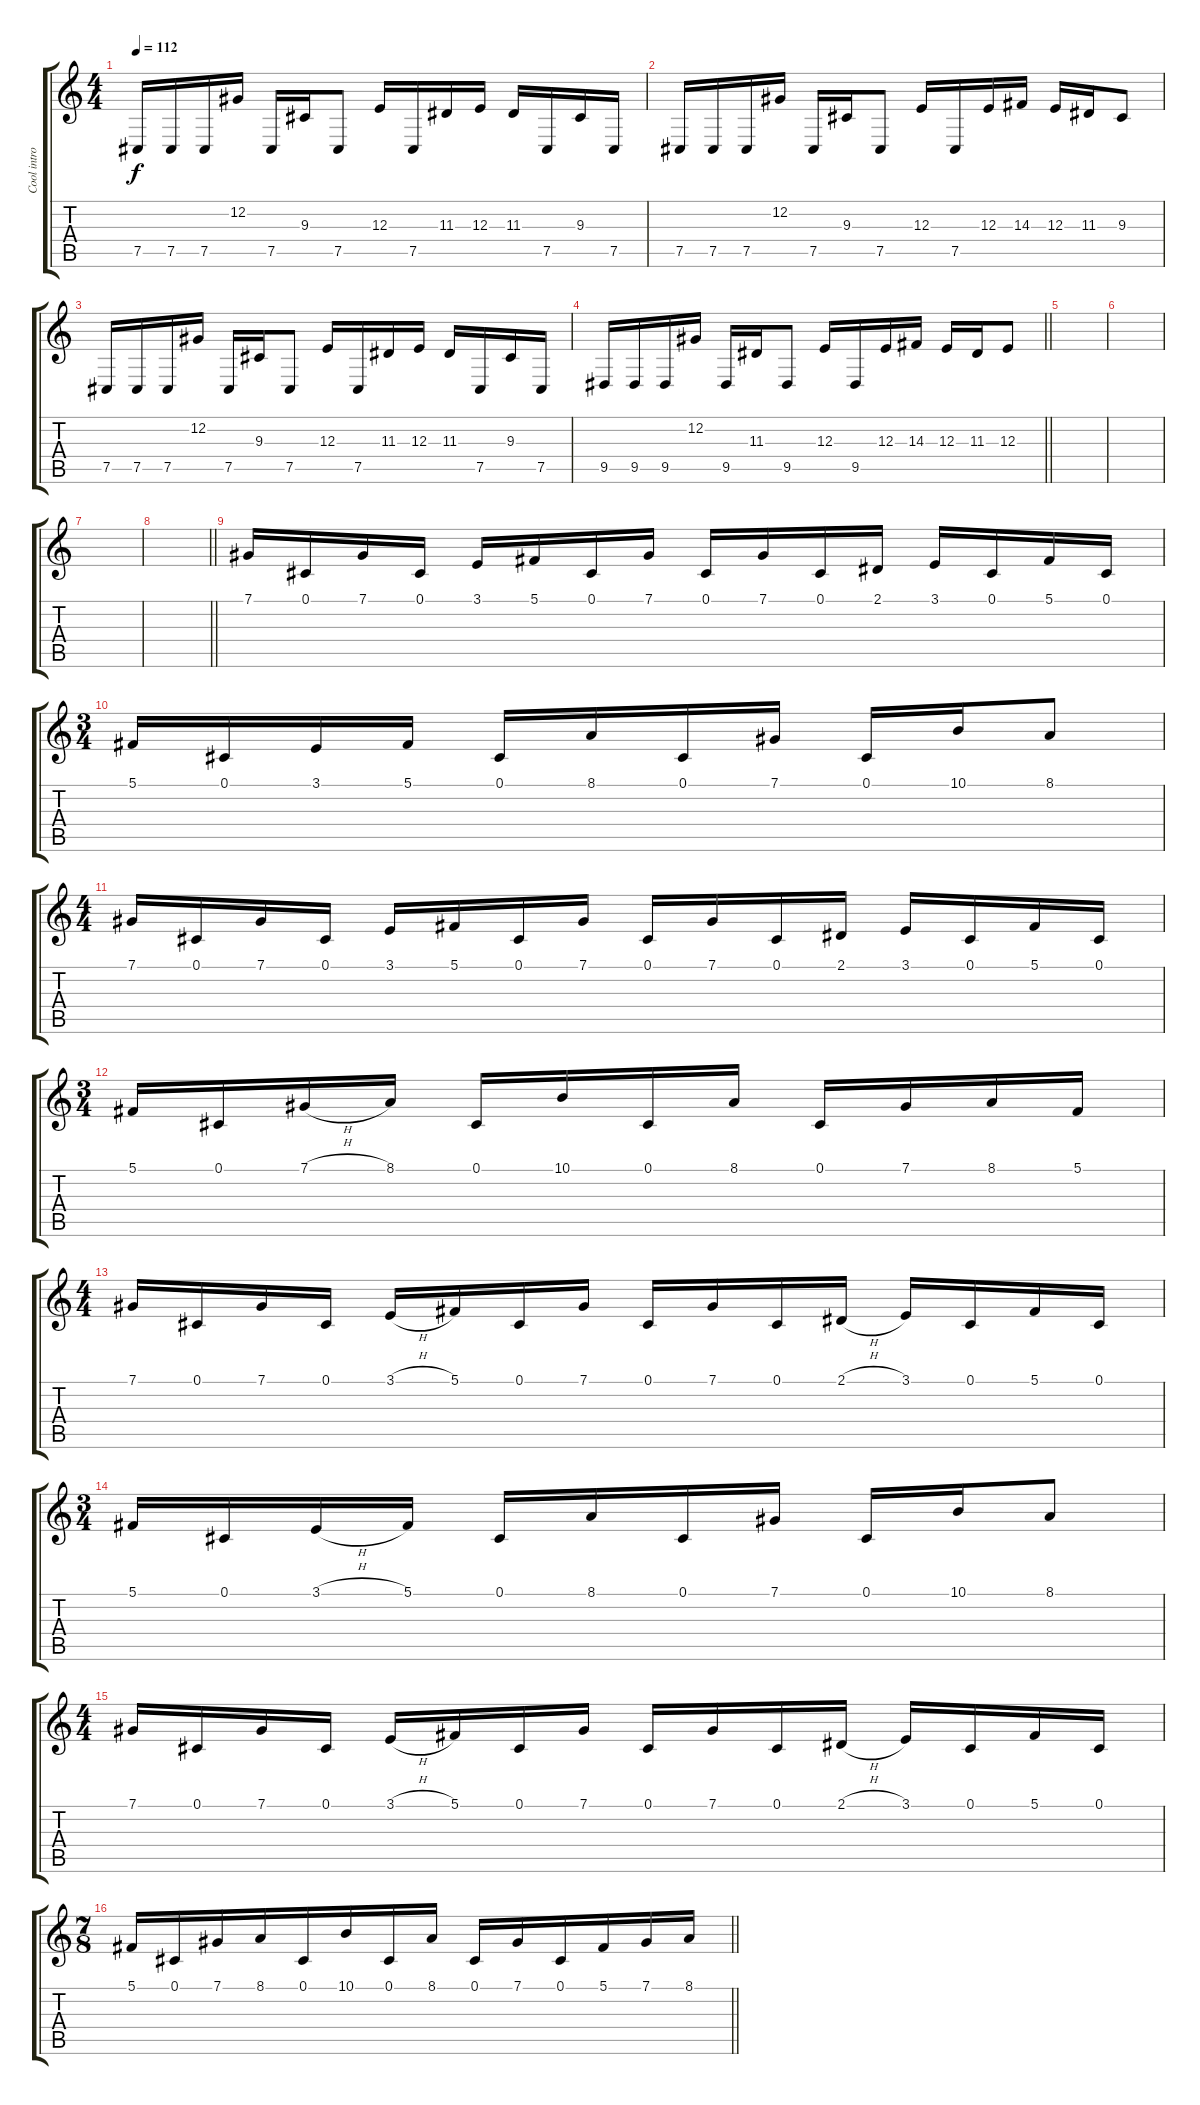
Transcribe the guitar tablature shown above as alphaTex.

\track ("Cool intro thing plus stuff" "Cool intro") {instrument accordion}
\staff {score tabs}
\tuning (Db4 Ab3 E3 B2 Gb2 Db2) {hide}
\ts (4 4)
\section ("" "")
\tempo 112
\clef g2
\ks c
7.5.16{dy f} 7.5.16 7.5.16 12.2.16 7.5.16 9.3.16 7.5.8 12.3.16 7.5.16 11.3.16 12.3.16 11.3.16 7.5.16 9.3.16 7.5.16 |
7.5.16 7.5.16 7.5.16 12.2.16 7.5.16 9.3.16 7.5.8 12.3.16 7.5.16 12.3.16 14.3.16 12.3.16 11.3.16 9.3.8 |
7.5.16 7.5.16 7.5.16 12.2.16 7.5.16 9.3.16 7.5.8 12.3.16 7.5.16 11.3.16 12.3.16 11.3.16 7.5.16 9.3.16 7.5.16 |
\barLineRight lightlight
9.5.16 9.5.16 9.5.16 12.2.16 9.5.16 11.3.16 9.5.8 12.3.16 9.5.16 12.3.16 14.3.16 12.3.16 11.3.16 12.3.8 |
\section ("" "")
|
|
|
\barLineRight lightlight
|
\section ("" "")
7.1.16 0.1.16 7.1.16 0.1.16 3.1.16 5.1.16 0.1.16 7.1.16 0.1.16 7.1.16 0.1.16 2.1.16 3.1.16 0.1.16 5.1.16 0.1.16 |
\ts (3 4)
5.1.16 0.1.16 3.1.16 5.1.16 0.1.16 8.1.16 0.1.16 7.1.16 0.1.16 10.1.16 8.1.8 |
\ts (4 4)
7.1.16 0.1.16 7.1.16 0.1.16 3.1.16 5.1.16 0.1.16 7.1.16 0.1.16 7.1.16 0.1.16 2.1.16 3.1.16 0.1.16 5.1.16 0.1.16 |
\ts (3 4)
5.1.16 0.1.16 7.1{h}.16 8.1.16 0.1.16 10.1.16 0.1.16 8.1.16 0.1.16 7.1.16 8.1.16 5.1.16 |
\ts (4 4)
7.1.16 0.1.16 7.1.16 0.1.16 3.1{h}.16 5.1.16 0.1.16 7.1.16 0.1.16 7.1.16 0.1.16 2.1{h}.16 3.1.16 0.1.16 5.1.16 0.1.16 |
\ts (3 4)
5.1.16 0.1.16 3.1{h}.16 5.1.16 0.1.16 8.1.16 0.1.16 7.1.16 0.1.16 10.1.16 8.1.8 |
\ts (4 4)
7.1.16 0.1.16 7.1.16 0.1.16 3.1{h}.16 5.1.16 0.1.16 7.1.16 0.1.16 7.1.16 0.1.16 2.1{h}.16 3.1.16 0.1.16 5.1.16 0.1.16 |
\ts (7 8)
\barLineRight lightlight
5.1.16 0.1.16 7.1.16 8.1.16 0.1.16 10.1.16 0.1.16 8.1.16 0.1.16 7.1.16 0.1.16 5.1.16 7.1.16 8.1.16
